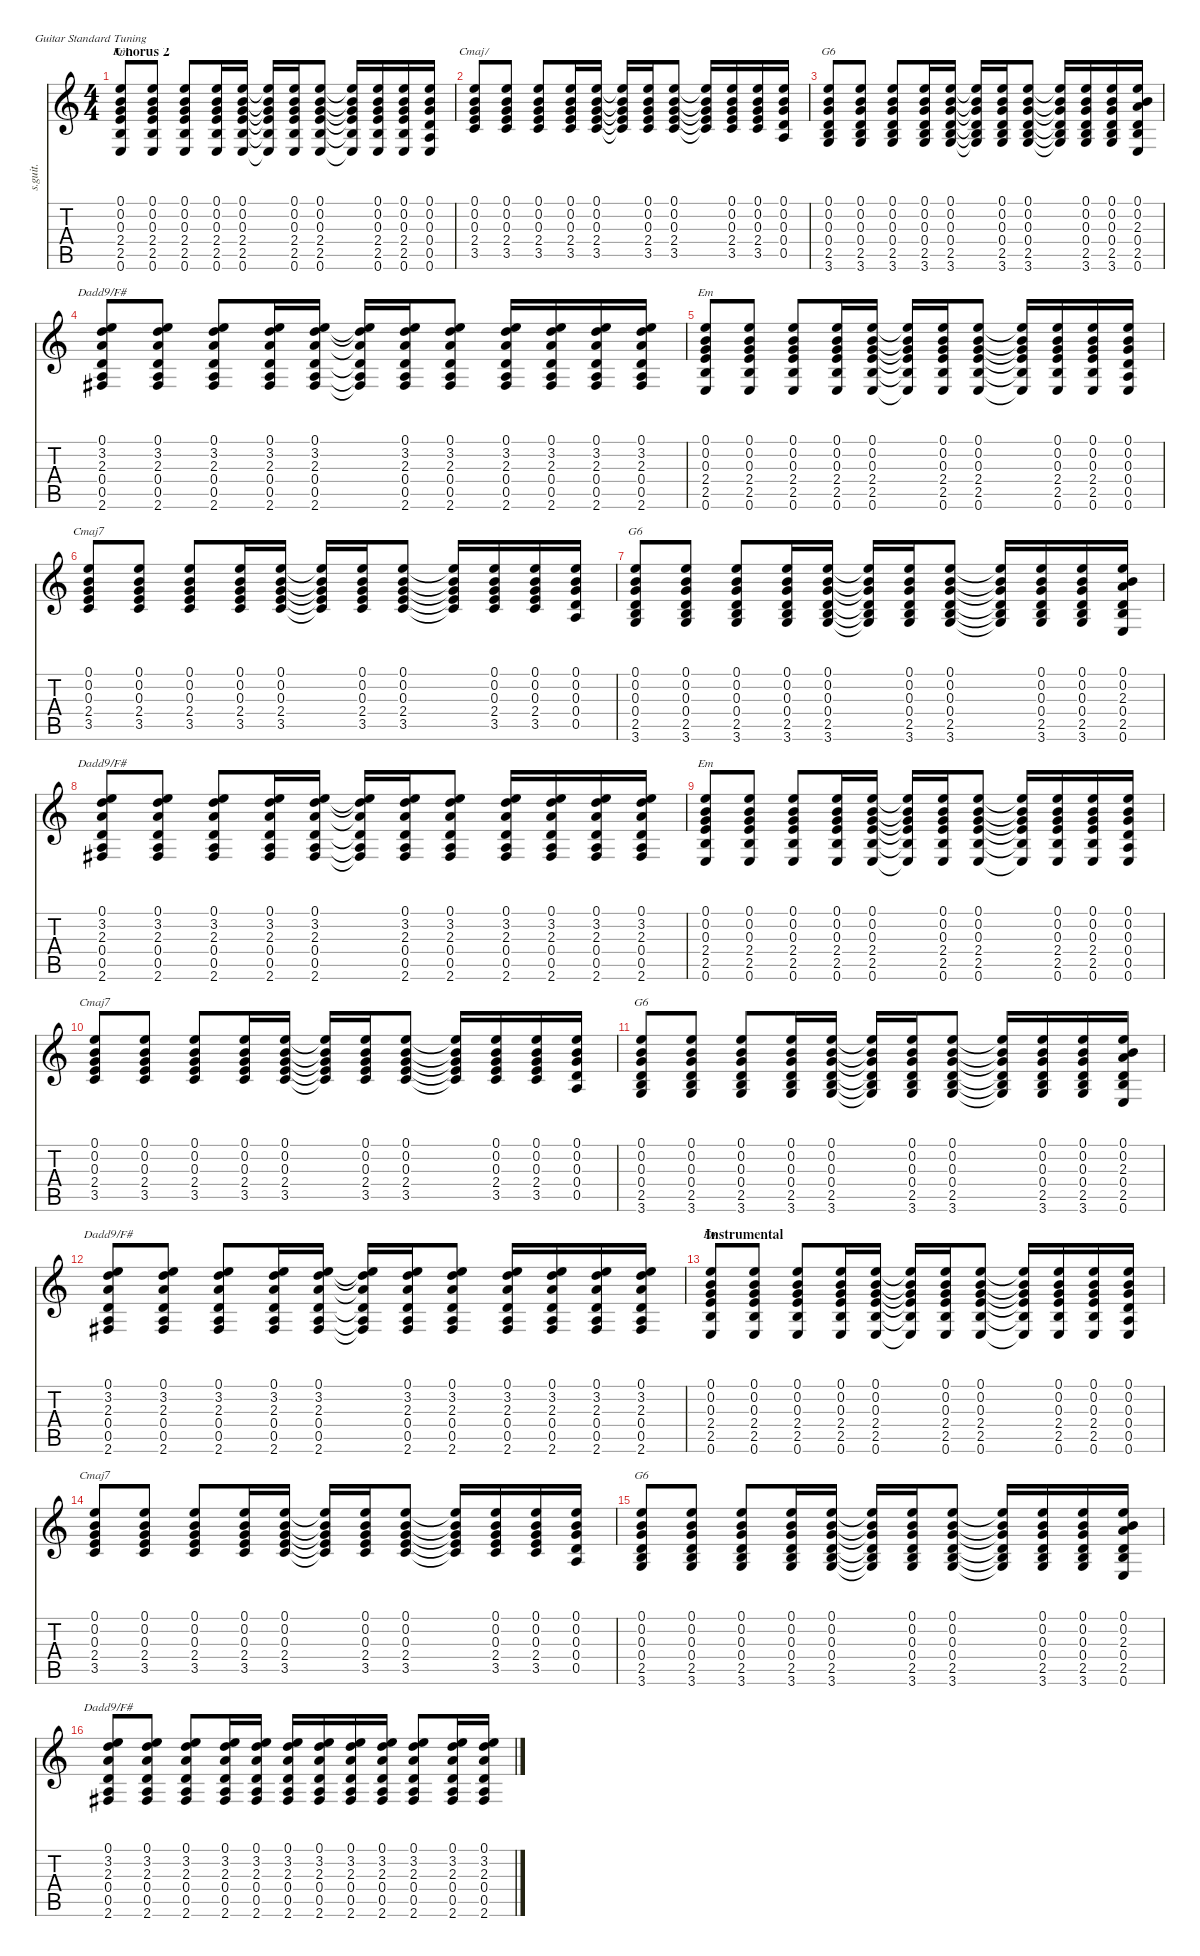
\defaultSystemsLayout 4
\hideDynamics
\bracketExtendMode nobrackets
\track ("Dolores O'Riordan (Dirty Guitar)" "s.guit.") {instrument overdrivenguitar}
\staff {score tabs}
\tuning (E4 B3 G3 D3 A2 E2)
\chord ("Cmaj7" 3 1 2 2 0 x) {showdiagram false}
\chord ("G6" 3 1 2 2 0 x) {showdiagram false}
\chord ("Dadd9/F#" 3 1 2 2 0 x) {showdiagram false}
\chord ("Em" 3 1 2 2 0 x) {showdiagram false}
\ts (4 4)
\section ("" "Chorus 2")
\tempo (82 hide)
\clef g2
\ks c
(0.1 0.2 0.3 2.4 2.5 0.6).8{ch "Em" lyrics (0 "") lyrics (1 "") lyrics (2 "") lyrics (3 "") lyrics (4 "") dy f} (0.1 0.2 0.3 2.4 2.5 0.6).8{lyrics (0 "") lyrics (1 "") lyrics (2 "") lyrics (3 "") lyrics (4 "")} (0.1 0.2 0.3 2.4 2.5 0.6).8{lyrics (0 "") lyrics (1 "") lyrics (2 "") lyrics (3 "") lyrics (4 "")} (0.1 0.2 0.3 2.4 2.5 0.6).16{lyrics (0 "") lyrics (1 "") lyrics (2 "") lyrics (3 "") lyrics (4 "")} (0.1 0.2 0.3 2.4 2.5 0.6).16{lyrics (0 "") lyrics (1 "") lyrics (2 "") lyrics (3 "") lyrics (4 "")} (0.1{t} 0.2{t} 0.3{t} 2.4{t} 2.5{t} 0.6{t}).16{lyrics (0 "") lyrics (1 "") lyrics (2 "") lyrics (3 "") lyrics (4 "")} (0.1 0.2 0.3 2.4 2.5 0.6).16{lyrics (0 "") lyrics (1 "") lyrics (2 "") lyrics (3 "") lyrics (4 "")} (0.1 0.2 0.3 2.4 2.5 0.6).8{lyrics (0 "") lyrics (1 "") lyrics (2 "") lyrics (3 "") lyrics (4 "")} (0.1{t} 0.2{t} 0.3{t} 2.4{t} 2.5{t} 0.6{t}).16{lyrics (0 "") lyrics (1 "") lyrics (2 "") lyrics (3 "") lyrics (4 "")} (0.1 0.2 0.3 2.4 2.5 0.6).16{lyrics (0 "") lyrics (1 "") lyrics (2 "") lyrics (3 "") lyrics (4 "")} (0.1 0.2 0.3 2.4 2.5 0.6).16{lyrics (0 "") lyrics (1 "") lyrics (2 "") lyrics (3 "") lyrics (4 "")} (0.1 0.2 0.3 0.4 0.5 0.6).16{lyrics (0 "") lyrics (1 "") lyrics (2 "") lyrics (3 "") lyrics (4 "")} |
(0.1 0.2 0.3 2.4 3.5).8{ch "Cmaj7" lyrics (0 "") lyrics (1 "") lyrics (2 "") lyrics (3 "") lyrics (4 "")} (0.1 0.2 0.3 2.4 3.5).8{lyrics (0 "") lyrics (1 "") lyrics (2 "") lyrics (3 "") lyrics (4 "")} (0.1 0.2 0.3 2.4 3.5).8{lyrics (0 "") lyrics (1 "") lyrics (2 "") lyrics (3 "") lyrics (4 "")} (0.1 0.2 0.3 2.4 3.5).16{lyrics (0 "") lyrics (1 "") lyrics (2 "") lyrics (3 "") lyrics (4 "")} (0.1 0.2 0.3 2.4 3.5).16{lyrics (0 "") lyrics (1 "") lyrics (2 "") lyrics (3 "") lyrics (4 "")} (0.1{t} 0.2{t} 0.3{t} 2.4{t} 3.5{t}).16{lyrics (0 "") lyrics (1 "") lyrics (2 "") lyrics (3 "") lyrics (4 "")} (0.1 0.2 0.3 2.4 3.5).16{lyrics (0 "") lyrics (1 "") lyrics (2 "") lyrics (3 "") lyrics (4 "")} (0.1 0.2 0.3 2.4 3.5).8{lyrics (0 "") lyrics (1 "") lyrics (2 "") lyrics (3 "") lyrics (4 "")} (0.1{t} 0.2{t} 0.3{t} 2.4{t} 3.5{t}).16{lyrics (0 "") lyrics (1 "") lyrics (2 "") lyrics (3 "") lyrics (4 "")} (0.1 0.2 0.3 2.4 3.5).16{lyrics (0 "") lyrics (1 "") lyrics (2 "") lyrics (3 "") lyrics (4 "")} (0.1 0.2 0.3 2.4 3.5).16{lyrics (0 "") lyrics (1 "") lyrics (2 "") lyrics (3 "") lyrics (4 "")} (0.1 0.2 0.3 0.4 0.5).16{lyrics (0 "") lyrics (1 "") lyrics (2 "") lyrics (3 "") lyrics (4 "")} |
(0.1 0.2 0.3 0.4 2.5 3.6).8{ch "G6" lyrics (0 "") lyrics (1 "") lyrics (2 "") lyrics (3 "") lyrics (4 "")} (0.1 0.2 0.3 0.4 2.5 3.6).8{lyrics (0 "") lyrics (1 "") lyrics (2 "") lyrics (3 "") lyrics (4 "")} (0.1 0.2 0.3 0.4 2.5 3.6).8{lyrics (0 "") lyrics (1 "") lyrics (2 "") lyrics (3 "") lyrics (4 "")} (0.1 0.2 0.3 0.4 2.5 3.6).16{lyrics (0 "") lyrics (1 "") lyrics (2 "") lyrics (3 "") lyrics (4 "")} (0.1 0.2 0.3 0.4 2.5 3.6).16{lyrics (0 "") lyrics (1 "") lyrics (2 "") lyrics (3 "") lyrics (4 "")} (0.1{t} 0.2{t} 0.3{t} 0.4{t} 2.5{t} 3.6{t}).16{lyrics (0 "") lyrics (1 "") lyrics (2 "") lyrics (3 "") lyrics (4 "")} (0.1 0.2 0.3 0.4 2.5 3.6).16{lyrics (0 "") lyrics (1 "") lyrics (2 "") lyrics (3 "") lyrics (4 "")} (0.1 0.2 0.3 0.4 2.5 3.6).8{lyrics (0 "") lyrics (1 "") lyrics (2 "") lyrics (3 "") lyrics (4 "")} (0.1{t} 0.2{t} 0.3{t} 0.4{t} 2.5{t} 3.6{t}).16{lyrics (0 "") lyrics (1 "") lyrics (2 "") lyrics (3 "") lyrics (4 "")} (0.1 0.2 0.3 0.4 2.5 3.6).16{lyrics (0 "") lyrics (1 "") lyrics (2 "") lyrics (3 "") lyrics (4 "")} (0.1 0.2 0.3 0.4 2.5 3.6).16{lyrics (0 "") lyrics (1 "") lyrics (2 "") lyrics (3 "") lyrics (4 "")} (0.1 0.2 2.3 0.4 2.5 0.6).16{lyrics (0 "") lyrics (1 "") lyrics (2 "") lyrics (3 "") lyrics (4 "")} |
(0.1 3.2 2.3 0.4 0.5 2.6{acc #}).8{ch "Dadd9/F#" lyrics (0 "") lyrics (1 "") lyrics (2 "") lyrics (3 "") lyrics (4 "")} (0.1 3.2 2.3 0.4 0.5 2.6{acc #}).8{lyrics (0 "") lyrics (1 "") lyrics (2 "") lyrics (3 "") lyrics (4 "")} (0.1 3.2 2.3 0.4 0.5 2.6{acc #}).8{lyrics (0 "") lyrics (1 "") lyrics (2 "") lyrics (3 "") lyrics (4 "")} (0.1 3.2 2.3 0.4 0.5 2.6{acc #}).16{lyrics (0 "") lyrics (1 "") lyrics (2 "") lyrics (3 "") lyrics (4 "")} (0.1 3.2 2.3 0.4 0.5 2.6{acc #}).16{lyrics (0 "") lyrics (1 "") lyrics (2 "") lyrics (3 "") lyrics (4 "")} (0.1{t} 3.2{t} 2.3{t} 0.4{t} 0.5{t} 2.6{t acc #}).16{lyrics (0 "") lyrics (1 "") lyrics (2 "") lyrics (3 "") lyrics (4 "")} (0.1 3.2 2.3 0.4 0.5 2.6{acc #}).16{lyrics (0 "") lyrics (1 "") lyrics (2 "") lyrics (3 "") lyrics (4 "")} (0.1 3.2 2.3 0.4 0.5 2.6{acc #}).8{lyrics (0 "") lyrics (1 "") lyrics (2 "") lyrics (3 "") lyrics (4 "")} (0.1 3.2 2.3 0.4 0.5 2.6{acc #}).16{lyrics (0 "") lyrics (1 "") lyrics (2 "") lyrics (3 "") lyrics (4 "")} (0.1 3.2 2.3 0.4 0.5 2.6{acc #}).16{lyrics (0 "") lyrics (1 "") lyrics (2 "") lyrics (3 "") lyrics (4 "")} (0.1 3.2 2.3 0.4 0.5 2.6{acc #}).16{lyrics (0 "") lyrics (1 "") lyrics (2 "") lyrics (3 "") lyrics (4 "")} (0.1 3.2 2.3 0.4 0.5 2.6{acc #}).16{lyrics (0 "") lyrics (1 "") lyrics (2 "") lyrics (3 "") lyrics (4 "")} |
(0.1 0.2 0.3 2.4 2.5 0.6).8{ch "Em" lyrics (0 "") lyrics (1 "") lyrics (2 "") lyrics (3 "") lyrics (4 "")} (0.1 0.2 0.3 2.4 2.5 0.6).8{lyrics (0 "") lyrics (1 "") lyrics (2 "") lyrics (3 "") lyrics (4 "")} (0.1 0.2 0.3 2.4 2.5 0.6).8{lyrics (0 "") lyrics (1 "") lyrics (2 "") lyrics (3 "") lyrics (4 "")} (0.1 0.2 0.3 2.4 2.5 0.6).16{lyrics (0 "") lyrics (1 "") lyrics (2 "") lyrics (3 "") lyrics (4 "")} (0.1 0.2 0.3 2.4 2.5 0.6).16{lyrics (0 "") lyrics (1 "") lyrics (2 "") lyrics (3 "") lyrics (4 "")} (0.1{t} 0.2{t} 0.3{t} 2.4{t} 2.5{t} 0.6{t}).16{lyrics (0 "") lyrics (1 "") lyrics (2 "") lyrics (3 "") lyrics (4 "")} (0.1 0.2 0.3 2.4 2.5 0.6).16{lyrics (0 "") lyrics (1 "") lyrics (2 "") lyrics (3 "") lyrics (4 "")} (0.1 0.2 0.3 2.4 2.5 0.6).8{lyrics (0 "") lyrics (1 "") lyrics (2 "") lyrics (3 "") lyrics (4 "")} (0.1{t} 0.2{t} 0.3{t} 2.4{t} 2.5{t} 0.6{t}).16{lyrics (0 "") lyrics (1 "") lyrics (2 "") lyrics (3 "") lyrics (4 "")} (0.1 0.2 0.3 2.4 2.5 0.6).16{lyrics (0 "") lyrics (1 "") lyrics (2 "") lyrics (3 "") lyrics (4 "")} (0.1 0.2 0.3 2.4 2.5 0.6).16{lyrics (0 "") lyrics (1 "") lyrics (2 "") lyrics (3 "") lyrics (4 "")} (0.1 0.2 0.3 0.4 0.5 0.6).16{lyrics (0 "") lyrics (1 "") lyrics (2 "") lyrics (3 "") lyrics (4 "")} |
(0.1 0.2 0.3 2.4 3.5).8{ch "Cmaj7" lyrics (0 "") lyrics (1 "") lyrics (2 "") lyrics (3 "") lyrics (4 "")} (0.1 0.2 0.3 2.4 3.5).8{lyrics (0 "") lyrics (1 "") lyrics (2 "") lyrics (3 "") lyrics (4 "")} (0.1 0.2 0.3 2.4 3.5).8{lyrics (0 "") lyrics (1 "") lyrics (2 "") lyrics (3 "") lyrics (4 "")} (0.1 0.2 0.3 2.4 3.5).16{lyrics (0 "") lyrics (1 "") lyrics (2 "") lyrics (3 "") lyrics (4 "")} (0.1 0.2 0.3 2.4 3.5).16{lyrics (0 "") lyrics (1 "") lyrics (2 "") lyrics (3 "") lyrics (4 "")} (0.1{t} 0.2{t} 0.3{t} 2.4{t} 3.5{t}).16{lyrics (0 "") lyrics (1 "") lyrics (2 "") lyrics (3 "") lyrics (4 "")} (0.1 0.2 0.3 2.4 3.5).16{lyrics (0 "") lyrics (1 "") lyrics (2 "") lyrics (3 "") lyrics (4 "")} (0.1 0.2 0.3 2.4 3.5).8{lyrics (0 "") lyrics (1 "") lyrics (2 "") lyrics (3 "") lyrics (4 "")} (0.1{t} 0.2{t} 0.3{t} 2.4{t} 3.5{t}).16{lyrics (0 "") lyrics (1 "") lyrics (2 "") lyrics (3 "") lyrics (4 "")} (0.1 0.2 0.3 2.4 3.5).16{lyrics (0 "") lyrics (1 "") lyrics (2 "") lyrics (3 "") lyrics (4 "")} (0.1 0.2 0.3 2.4 3.5).16{lyrics (0 "") lyrics (1 "") lyrics (2 "") lyrics (3 "") lyrics (4 "")} (0.1 0.2 0.3 0.4 0.5).16{lyrics (0 "") lyrics (1 "") lyrics (2 "") lyrics (3 "") lyrics (4 "")} |
(0.1 0.2 0.3 0.4 2.5 3.6).8{ch "G6" lyrics (0 "") lyrics (1 "") lyrics (2 "") lyrics (3 "") lyrics (4 "")} (0.1 0.2 0.3 0.4 2.5 3.6).8{lyrics (0 "") lyrics (1 "") lyrics (2 "") lyrics (3 "") lyrics (4 "")} (0.1 0.2 0.3 0.4 2.5 3.6).8{lyrics (0 "") lyrics (1 "") lyrics (2 "") lyrics (3 "") lyrics (4 "")} (0.1 0.2 0.3 0.4 2.5 3.6).16{lyrics (0 "") lyrics (1 "") lyrics (2 "") lyrics (3 "") lyrics (4 "")} (0.1 0.2 0.3 0.4 2.5 3.6).16{lyrics (0 "") lyrics (1 "") lyrics (2 "") lyrics (3 "") lyrics (4 "")} (0.1{t} 0.2{t} 0.3{t} 0.4{t} 2.5{t} 3.6{t}).16{lyrics (0 "") lyrics (1 "") lyrics (2 "") lyrics (3 "") lyrics (4 "")} (0.1 0.2 0.3 0.4 2.5 3.6).16{lyrics (0 "") lyrics (1 "") lyrics (2 "") lyrics (3 "") lyrics (4 "")} (0.1 0.2 0.3 0.4 2.5 3.6).8{lyrics (0 "") lyrics (1 "") lyrics (2 "") lyrics (3 "") lyrics (4 "")} (0.1{t} 0.2{t} 0.3{t} 0.4{t} 2.5{t} 3.6{t}).16{lyrics (0 "") lyrics (1 "") lyrics (2 "") lyrics (3 "") lyrics (4 "")} (0.1 0.2 0.3 0.4 2.5 3.6).16{lyrics (0 "") lyrics (1 "") lyrics (2 "") lyrics (3 "") lyrics (4 "")} (0.1 0.2 0.3 0.4 2.5 3.6).16{lyrics (0 "") lyrics (1 "") lyrics (2 "") lyrics (3 "") lyrics (4 "")} (0.1 0.2 2.3 0.4 2.5 0.6).16{lyrics (0 "") lyrics (1 "") lyrics (2 "") lyrics (3 "") lyrics (4 "")} |
(0.1 3.2 2.3 0.4 0.5 2.6{acc #}).8{ch "Dadd9/F#" lyrics (0 "") lyrics (1 "") lyrics (2 "") lyrics (3 "") lyrics (4 "")} (0.1 3.2 2.3 0.4 0.5 2.6{acc #}).8{lyrics (0 "") lyrics (1 "") lyrics (2 "") lyrics (3 "") lyrics (4 "")} (0.1 3.2 2.3 0.4 0.5 2.6{acc #}).8{lyrics (0 "") lyrics (1 "") lyrics (2 "") lyrics (3 "") lyrics (4 "")} (0.1 3.2 2.3 0.4 0.5 2.6{acc #}).16{lyrics (0 "") lyrics (1 "") lyrics (2 "") lyrics (3 "") lyrics (4 "")} (0.1 3.2 2.3 0.4 0.5 2.6{acc #}).16{lyrics (0 "") lyrics (1 "") lyrics (2 "") lyrics (3 "") lyrics (4 "")} (0.1{t} 3.2{t} 2.3{t} 0.4{t} 0.5{t} 2.6{t acc #}).16{lyrics (0 "") lyrics (1 "") lyrics (2 "") lyrics (3 "") lyrics (4 "")} (0.1 3.2 2.3 0.4 0.5 2.6{acc #}).16{lyrics (0 "") lyrics (1 "") lyrics (2 "") lyrics (3 "") lyrics (4 "")} (0.1 3.2 2.3 0.4 0.5 2.6{acc #}).8{lyrics (0 "") lyrics (1 "") lyrics (2 "") lyrics (3 "") lyrics (4 "")} (0.1 3.2 2.3 0.4 0.5 2.6{acc #}).16{lyrics (0 "") lyrics (1 "") lyrics (2 "") lyrics (3 "") lyrics (4 "")} (0.1 3.2 2.3 0.4 0.5 2.6{acc #}).16{lyrics (0 "") lyrics (1 "") lyrics (2 "") lyrics (3 "") lyrics (4 "")} (0.1 3.2 2.3 0.4 0.5 2.6{acc #}).16{lyrics (0 "") lyrics (1 "") lyrics (2 "") lyrics (3 "") lyrics (4 "")} (0.1 3.2 2.3 0.4 0.5 2.6{acc #}).16{lyrics (0 "") lyrics (1 "") lyrics (2 "") lyrics (3 "") lyrics (4 "")} |
(0.1 0.2 0.3 2.4 2.5 0.6).8{ch "Em" lyrics (0 "") lyrics (1 "") lyrics (2 "") lyrics (3 "") lyrics (4 "")} (0.1 0.2 0.3 2.4 2.5 0.6).8{lyrics (0 "") lyrics (1 "") lyrics (2 "") lyrics (3 "") lyrics (4 "")} (0.1 0.2 0.3 2.4 2.5 0.6).8{lyrics (0 "") lyrics (1 "") lyrics (2 "") lyrics (3 "") lyrics (4 "")} (0.1 0.2 0.3 2.4 2.5 0.6).16{lyrics (0 "") lyrics (1 "") lyrics (2 "") lyrics (3 "") lyrics (4 "")} (0.1 0.2 0.3 2.4 2.5 0.6).16{lyrics (0 "") lyrics (1 "") lyrics (2 "") lyrics (3 "") lyrics (4 "")} (0.1{t} 0.2{t} 0.3{t} 2.4{t} 2.5{t} 0.6{t}).16{lyrics (0 "") lyrics (1 "") lyrics (2 "") lyrics (3 "") lyrics (4 "")} (0.1 0.2 0.3 2.4 2.5 0.6).16{lyrics (0 "") lyrics (1 "") lyrics (2 "") lyrics (3 "") lyrics (4 "")} (0.1 0.2 0.3 2.4 2.5 0.6).8{lyrics (0 "") lyrics (1 "") lyrics (2 "") lyrics (3 "") lyrics (4 "")} (0.1{t} 0.2{t} 0.3{t} 2.4{t} 2.5{t} 0.6{t}).16{lyrics (0 "") lyrics (1 "") lyrics (2 "") lyrics (3 "") lyrics (4 "")} (0.1 0.2 0.3 2.4 2.5 0.6).16{lyrics (0 "") lyrics (1 "") lyrics (2 "") lyrics (3 "") lyrics (4 "")} (0.1 0.2 0.3 2.4 2.5 0.6).16{lyrics (0 "") lyrics (1 "") lyrics (2 "") lyrics (3 "") lyrics (4 "")} (0.1 0.2 0.3 0.4 0.5 0.6).16{lyrics (0 "") lyrics (1 "") lyrics (2 "") lyrics (3 "") lyrics (4 "")} |
(0.1 0.2 0.3 2.4 3.5).8{ch "Cmaj7" lyrics (0 "") lyrics (1 "") lyrics (2 "") lyrics (3 "") lyrics (4 "")} (0.1 0.2 0.3 2.4 3.5).8{lyrics (0 "") lyrics (1 "") lyrics (2 "") lyrics (3 "") lyrics (4 "")} (0.1 0.2 0.3 2.4 3.5).8{lyrics (0 "") lyrics (1 "") lyrics (2 "") lyrics (3 "") lyrics (4 "")} (0.1 0.2 0.3 2.4 3.5).16{lyrics (0 "") lyrics (1 "") lyrics (2 "") lyrics (3 "") lyrics (4 "")} (0.1 0.2 0.3 2.4 3.5).16{lyrics (0 "") lyrics (1 "") lyrics (2 "") lyrics (3 "") lyrics (4 "")} (0.1{t} 0.2{t} 0.3{t} 2.4{t} 3.5{t}).16{lyrics (0 "") lyrics (1 "") lyrics (2 "") lyrics (3 "") lyrics (4 "")} (0.1 0.2 0.3 2.4 3.5).16{lyrics (0 "") lyrics (1 "") lyrics (2 "") lyrics (3 "") lyrics (4 "")} (0.1 0.2 0.3 2.4 3.5).8{lyrics (0 "") lyrics (1 "") lyrics (2 "") lyrics (3 "") lyrics (4 "")} (0.1{t} 0.2{t} 0.3{t} 2.4{t} 3.5{t}).16{lyrics (0 "") lyrics (1 "") lyrics (2 "") lyrics (3 "") lyrics (4 "")} (0.1 0.2 0.3 2.4 3.5).16{lyrics (0 "") lyrics (1 "") lyrics (2 "") lyrics (3 "") lyrics (4 "")} (0.1 0.2 0.3 2.4 3.5).16{lyrics (0 "") lyrics (1 "") lyrics (2 "") lyrics (3 "") lyrics (4 "")} (0.1 0.2 0.3 0.4 0.5).16{lyrics (0 "") lyrics (1 "") lyrics (2 "") lyrics (3 "") lyrics (4 "")} |
(0.1 0.2 0.3 0.4 2.5 3.6).8{ch "G6" lyrics (0 "") lyrics (1 "") lyrics (2 "") lyrics (3 "") lyrics (4 "")} (0.1 0.2 0.3 0.4 2.5 3.6).8{lyrics (0 "") lyrics (1 "") lyrics (2 "") lyrics (3 "") lyrics (4 "")} (0.1 0.2 0.3 0.4 2.5 3.6).8{lyrics (0 "") lyrics (1 "") lyrics (2 "") lyrics (3 "") lyrics (4 "")} (0.1 0.2 0.3 0.4 2.5 3.6).16{lyrics (0 "") lyrics (1 "") lyrics (2 "") lyrics (3 "") lyrics (4 "")} (0.1 0.2 0.3 0.4 2.5 3.6).16{lyrics (0 "") lyrics (1 "") lyrics (2 "") lyrics (3 "") lyrics (4 "")} (0.1{t} 0.2{t} 0.3{t} 0.4{t} 2.5{t} 3.6{t}).16{lyrics (0 "") lyrics (1 "") lyrics (2 "") lyrics (3 "") lyrics (4 "")} (0.1 0.2 0.3 0.4 2.5 3.6).16{lyrics (0 "") lyrics (1 "") lyrics (2 "") lyrics (3 "") lyrics (4 "")} (0.1 0.2 0.3 0.4 2.5 3.6).8{lyrics (0 "") lyrics (1 "") lyrics (2 "") lyrics (3 "") lyrics (4 "")} (0.1{t} 0.2{t} 0.3{t} 0.4{t} 2.5{t} 3.6{t}).16{lyrics (0 "") lyrics (1 "") lyrics (2 "") lyrics (3 "") lyrics (4 "")} (0.1 0.2 0.3 0.4 2.5 3.6).16{lyrics (0 "") lyrics (1 "") lyrics (2 "") lyrics (3 "") lyrics (4 "")} (0.1 0.2 0.3 0.4 2.5 3.6).16{lyrics (0 "") lyrics (1 "") lyrics (2 "") lyrics (3 "") lyrics (4 "")} (0.1 0.2 2.3 0.4 2.5 0.6).16{lyrics (0 "") lyrics (1 "") lyrics (2 "") lyrics (3 "") lyrics (4 "")} |
(0.1 3.2 2.3 0.4 0.5 2.6{acc #}).8{ch "Dadd9/F#" lyrics (0 "") lyrics (1 "") lyrics (2 "") lyrics (3 "") lyrics (4 "")} (0.1 3.2 2.3 0.4 0.5 2.6{acc #}).8{lyrics (0 "") lyrics (1 "") lyrics (2 "") lyrics (3 "") lyrics (4 "")} (0.1 3.2 2.3 0.4 0.5 2.6{acc #}).8{lyrics (0 "") lyrics (1 "") lyrics (2 "") lyrics (3 "") lyrics (4 "")} (0.1 3.2 2.3 0.4 0.5 2.6{acc #}).16{lyrics (0 "") lyrics (1 "") lyrics (2 "") lyrics (3 "") lyrics (4 "")} (0.1 3.2 2.3 0.4 0.5 2.6{acc #}).16{lyrics (0 "") lyrics (1 "") lyrics (2 "") lyrics (3 "") lyrics (4 "")} (0.1{t} 3.2{t} 2.3{t} 0.4{t} 0.5{t} 2.6{t acc #}).16{lyrics (0 "") lyrics (1 "") lyrics (2 "") lyrics (3 "") lyrics (4 "")} (0.1 3.2 2.3 0.4 0.5 2.6{acc #}).16{lyrics (0 "") lyrics (1 "") lyrics (2 "") lyrics (3 "") lyrics (4 "")} (0.1 3.2 2.3 0.4 0.5 2.6{acc #}).8{lyrics (0 "") lyrics (1 "") lyrics (2 "") lyrics (3 "") lyrics (4 "")} (0.1 3.2 2.3 0.4 0.5 2.6{acc #}).16{lyrics (0 "") lyrics (1 "") lyrics (2 "") lyrics (3 "") lyrics (4 "")} (0.1 3.2 2.3 0.4 0.5 2.6{acc #}).16{lyrics (0 "") lyrics (1 "") lyrics (2 "") lyrics (3 "") lyrics (4 "")} (0.1 3.2 2.3 0.4 0.5 2.6{acc #}).16{lyrics (0 "") lyrics (1 "") lyrics (2 "") lyrics (3 "") lyrics (4 "")} (0.1 3.2 2.3 0.4 0.5 2.6{acc #}).16{lyrics (0 "") lyrics (1 "") lyrics (2 "") lyrics (3 "") lyrics (4 "")} |
\section ("" "Instrumental")
(0.1 0.2 0.3 2.4 2.5 0.6).8{ch "Em" lyrics (0 "") lyrics (1 "") lyrics (2 "") lyrics (3 "") lyrics (4 "")} (0.1 0.2 0.3 2.4 2.5 0.6).8{lyrics (0 "") lyrics (1 "") lyrics (2 "") lyrics (3 "") lyrics (4 "")} (0.1 0.2 0.3 2.4 2.5 0.6).8{lyrics (0 "") lyrics (1 "") lyrics (2 "") lyrics (3 "") lyrics (4 "")} (0.1 0.2 0.3 2.4 2.5 0.6).16{lyrics (0 "") lyrics (1 "") lyrics (2 "") lyrics (3 "") lyrics (4 "")} (0.1 0.2 0.3 2.4 2.5 0.6).16{lyrics (0 "") lyrics (1 "") lyrics (2 "") lyrics (3 "") lyrics (4 "")} (0.1{t} 0.2{t} 0.3{t} 2.4{t} 2.5{t} 0.6{t}).16{lyrics (0 "") lyrics (1 "") lyrics (2 "") lyrics (3 "") lyrics (4 "")} (0.1 0.2 0.3 2.4 2.5 0.6).16{lyrics (0 "") lyrics (1 "") lyrics (2 "") lyrics (3 "") lyrics (4 "")} (0.1 0.2 0.3 2.4 2.5 0.6).8{lyrics (0 "") lyrics (1 "") lyrics (2 "") lyrics (3 "") lyrics (4 "")} (0.1{t} 0.2{t} 0.3{t} 2.4{t} 2.5{t} 0.6{t}).16{lyrics (0 "") lyrics (1 "") lyrics (2 "") lyrics (3 "") lyrics (4 "")} (0.1 0.2 0.3 2.4 2.5 0.6).16{lyrics (0 "") lyrics (1 "") lyrics (2 "") lyrics (3 "") lyrics (4 "")} (0.1 0.2 0.3 2.4 2.5 0.6).16{lyrics (0 "") lyrics (1 "") lyrics (2 "") lyrics (3 "") lyrics (4 "")} (0.1 0.2 0.3 0.4 0.5 0.6).16{lyrics (0 "") lyrics (1 "") lyrics (2 "") lyrics (3 "") lyrics (4 "")} |
(0.1 0.2 0.3 2.4 3.5).8{ch "Cmaj7" lyrics (0 "") lyrics (1 "") lyrics (2 "") lyrics (3 "") lyrics (4 "")} (0.1 0.2 0.3 2.4 3.5).8{lyrics (0 "") lyrics (1 "") lyrics (2 "") lyrics (3 "") lyrics (4 "")} (0.1 0.2 0.3 2.4 3.5).8{lyrics (0 "") lyrics (1 "") lyrics (2 "") lyrics (3 "") lyrics (4 "")} (0.1 0.2 0.3 2.4 3.5).16{lyrics (0 "") lyrics (1 "") lyrics (2 "") lyrics (3 "") lyrics (4 "")} (0.1 0.2 0.3 2.4 3.5).16{lyrics (0 "") lyrics (1 "") lyrics (2 "") lyrics (3 "") lyrics (4 "")} (0.1{t} 0.2{t} 0.3{t} 2.4{t} 3.5{t}).16{lyrics (0 "") lyrics (1 "") lyrics (2 "") lyrics (3 "") lyrics (4 "")} (0.1 0.2 0.3 2.4 3.5).16{lyrics (0 "") lyrics (1 "") lyrics (2 "") lyrics (3 "") lyrics (4 "")} (0.1 0.2 0.3 2.4 3.5).8{lyrics (0 "") lyrics (1 "") lyrics (2 "") lyrics (3 "") lyrics (4 "")} (0.1{t} 0.2{t} 0.3{t} 2.4{t} 3.5{t}).16{lyrics (0 "") lyrics (1 "") lyrics (2 "") lyrics (3 "") lyrics (4 "")} (0.1 0.2 0.3 2.4 3.5).16{lyrics (0 "") lyrics (1 "") lyrics (2 "") lyrics (3 "") lyrics (4 "")} (0.1 0.2 0.3 2.4 3.5).16{lyrics (0 "") lyrics (1 "") lyrics (2 "") lyrics (3 "") lyrics (4 "")} (0.1 0.2 0.3 0.4 0.5).16{lyrics (0 "") lyrics (1 "") lyrics (2 "") lyrics (3 "") lyrics (4 "")} |
(0.1 0.2 0.3 0.4 2.5 3.6).8{ch "G6" lyrics (0 "") lyrics (1 "") lyrics (2 "") lyrics (3 "") lyrics (4 "")} (0.1 0.2 0.3 0.4 2.5 3.6).8{lyrics (0 "") lyrics (1 "") lyrics (2 "") lyrics (3 "") lyrics (4 "")} (0.1 0.2 0.3 0.4 2.5 3.6).8{lyrics (0 "") lyrics (1 "") lyrics (2 "") lyrics (3 "") lyrics (4 "")} (0.1 0.2 0.3 0.4 2.5 3.6).16{lyrics (0 "") lyrics (1 "") lyrics (2 "") lyrics (3 "") lyrics (4 "")} (0.1 0.2 0.3 0.4 2.5 3.6).16{lyrics (0 "") lyrics (1 "") lyrics (2 "") lyrics (3 "") lyrics (4 "")} (0.1{t} 0.2{t} 0.3{t} 0.4{t} 2.5{t} 3.6{t}).16{lyrics (0 "") lyrics (1 "") lyrics (2 "") lyrics (3 "") lyrics (4 "")} (0.1 0.2 0.3 0.4 2.5 3.6).16{lyrics (0 "") lyrics (1 "") lyrics (2 "") lyrics (3 "") lyrics (4 "")} (0.1 0.2 0.3 0.4 2.5 3.6).8{lyrics (0 "") lyrics (1 "") lyrics (2 "") lyrics (3 "") lyrics (4 "")} (0.1{t} 0.2{t} 0.3{t} 0.4{t} 2.5{t} 3.6{t}).16{lyrics (0 "") lyrics (1 "") lyrics (2 "") lyrics (3 "") lyrics (4 "")} (0.1 0.2 0.3 0.4 2.5 3.6).16{lyrics (0 "") lyrics (1 "") lyrics (2 "") lyrics (3 "") lyrics (4 "")} (0.1 0.2 0.3 0.4 2.5 3.6).16{lyrics (0 "") lyrics (1 "") lyrics (2 "") lyrics (3 "") lyrics (4 "")} (0.1 0.2 2.3 0.4 2.5 0.6).16{lyrics (0 "") lyrics (1 "") lyrics (2 "") lyrics (3 "") lyrics (4 "")} |
(0.1 3.2 2.3 0.4 0.5 2.6{acc #}).8{ch "Dadd9/F#" lyrics (0 "") lyrics (1 "") lyrics (2 "") lyrics (3 "") lyrics (4 "")} (0.1 3.2 2.3 0.4 0.5 2.6{acc #}).8{lyrics (0 "") lyrics (1 "") lyrics (2 "") lyrics (3 "") lyrics (4 "")} (0.1 3.2 2.3 0.4 0.5 2.6{acc #}).8{lyrics (0 "") lyrics (1 "") lyrics (2 "") lyrics (3 "") lyrics (4 "")} (0.1 3.2 2.3 0.4 0.5 2.6{acc #}).16{lyrics (0 "") lyrics (1 "") lyrics (2 "") lyrics (3 "") lyrics (4 "")} (0.1 3.2 2.3 0.4 0.5 2.6{acc #}).16{lyrics (0 "") lyrics (1 "") lyrics (2 "") lyrics (3 "") lyrics (4 "")} (0.1 3.2 2.3 0.4 0.5 2.6{acc #}).16{lyrics (0 "") lyrics (1 "") lyrics (2 "") lyrics (3 "") lyrics (4 "")} (0.1 3.2 2.3 0.4 0.5 2.6{acc #}).16{lyrics (0 "") lyrics (1 "") lyrics (2 "") lyrics (3 "") lyrics (4 "")} (0.1 3.2 2.3 0.4 0.5 2.6{acc #}).16{lyrics (0 "") lyrics (1 "") lyrics (2 "") lyrics (3 "") lyrics (4 "")} (0.1 3.2 2.3 0.4 0.5 2.6{acc #}).16{lyrics (0 "") lyrics (1 "") lyrics (2 "") lyrics (3 "") lyrics (4 "")} (0.1 3.2 2.3 0.4 0.5 2.6{acc #}).8{lyrics (0 "") lyrics (1 "") lyrics (2 "") lyrics (3 "") lyrics (4 "")} (0.1 3.2 2.3 0.4 0.5 2.6{acc #}).16{lyrics (0 "") lyrics (1 "") lyrics (2 "") lyrics (3 "") lyrics (4 "")} (0.1 3.2 2.3 0.4 0.5 2.6{acc #}).16{lyrics (0 "") lyrics (1 "") lyrics (2 "") lyrics (3 "") lyrics (4 "")}
